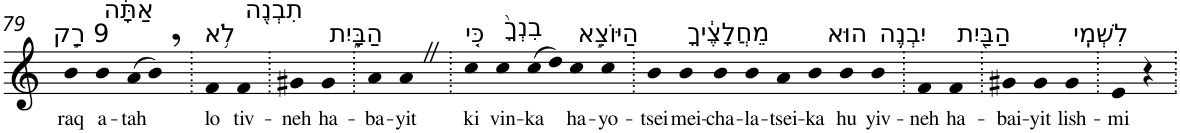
**kern	**text
*part1	*part1
*staff1	*staff1
*I"Piano	*
*I'Pno	*
!!LO:PB:g=z
*clefG2	*
*k[]	*
=79	=79
!LO:TX:a:t=9 רַ֣ק	!
!	!LO:LY:b
4b	raq
!LO:TX:a:t=אַתָּ֔ה	!
!	!LO:LY:b
4b	a-
!	!LO:LY:b
(>8a	-tah
8b,)	.
=80.	=80.
!LO:TX:a:t=לֹ֥א	!
!	!LO:LY:b
4f	lo
!LO:TX:a:t=תִבְנֶ֖ה	!
!	!LO:LY:b
4f	tiv-
=81.	=81.
!	!LO:LY:b
4g#X	-neh
!LO:TX:a:t=הַבָּ֑יִת	!
!	!LO:LY:b
4g#	ha-
=82.	=82.
!	!LO:LY:b
4a	-ba-
!	!LO:LY:b
4aZ	-yit
=83.	=83.
!LO:TX:a:t=כִּ֤י	!
!	!LO:LY:b
4cc	ki
!LO:TX:a:t=בִנְךָ֙	!
!	!LO:LY:b
4cc	vin-
!	!LO:LY:b
(>8cc	-ka
8dd)	.
!LO:TX:a:t=הַיּוֹצֵ֣א	!
!	!LO:LY:b
4cc	ha-
!	!LO:LY:b
4cc	-yo-
=84.	=84.
!	!LO:LY:b
4b	-tsei
!LO:TX:a:t=מֵחֲלָצֶ֔יךָ	!
!	!LO:LY:b
4b	mei-
!	!LO:LY:b
4b	-cha-
!	!LO:LY:b
4b	-la-
!	!LO:LY:b
4a	-tsei-
!	!LO:LY:b
4b	-ka
!LO:TX:a:t=הוּא	!
!	!LO:LY:b
4b	hu
!LO:TX:a:t=יִבְנֶ֥ה	!
!	!LO:LY:b
4b	yiv-
=85.	=85.
!	!LO:LY:b
4f	-neh
!LO:TX:a:t=הַבַּ֖יִת	!
!	!LO:LY:b
4f	ha-
=86.	=86.
!	!LO:LY:b
4g#X	-bai-
!	!LO:LY:b
4g#	-yit
!LO:TX:a:t=לִשְׁמִֽי	!
!	!LO:LY:b
4g#	lish-
=87.	=87.
!	!LO:LY:b
4e	-mi
4r	.
=.	=.
*-	*-
